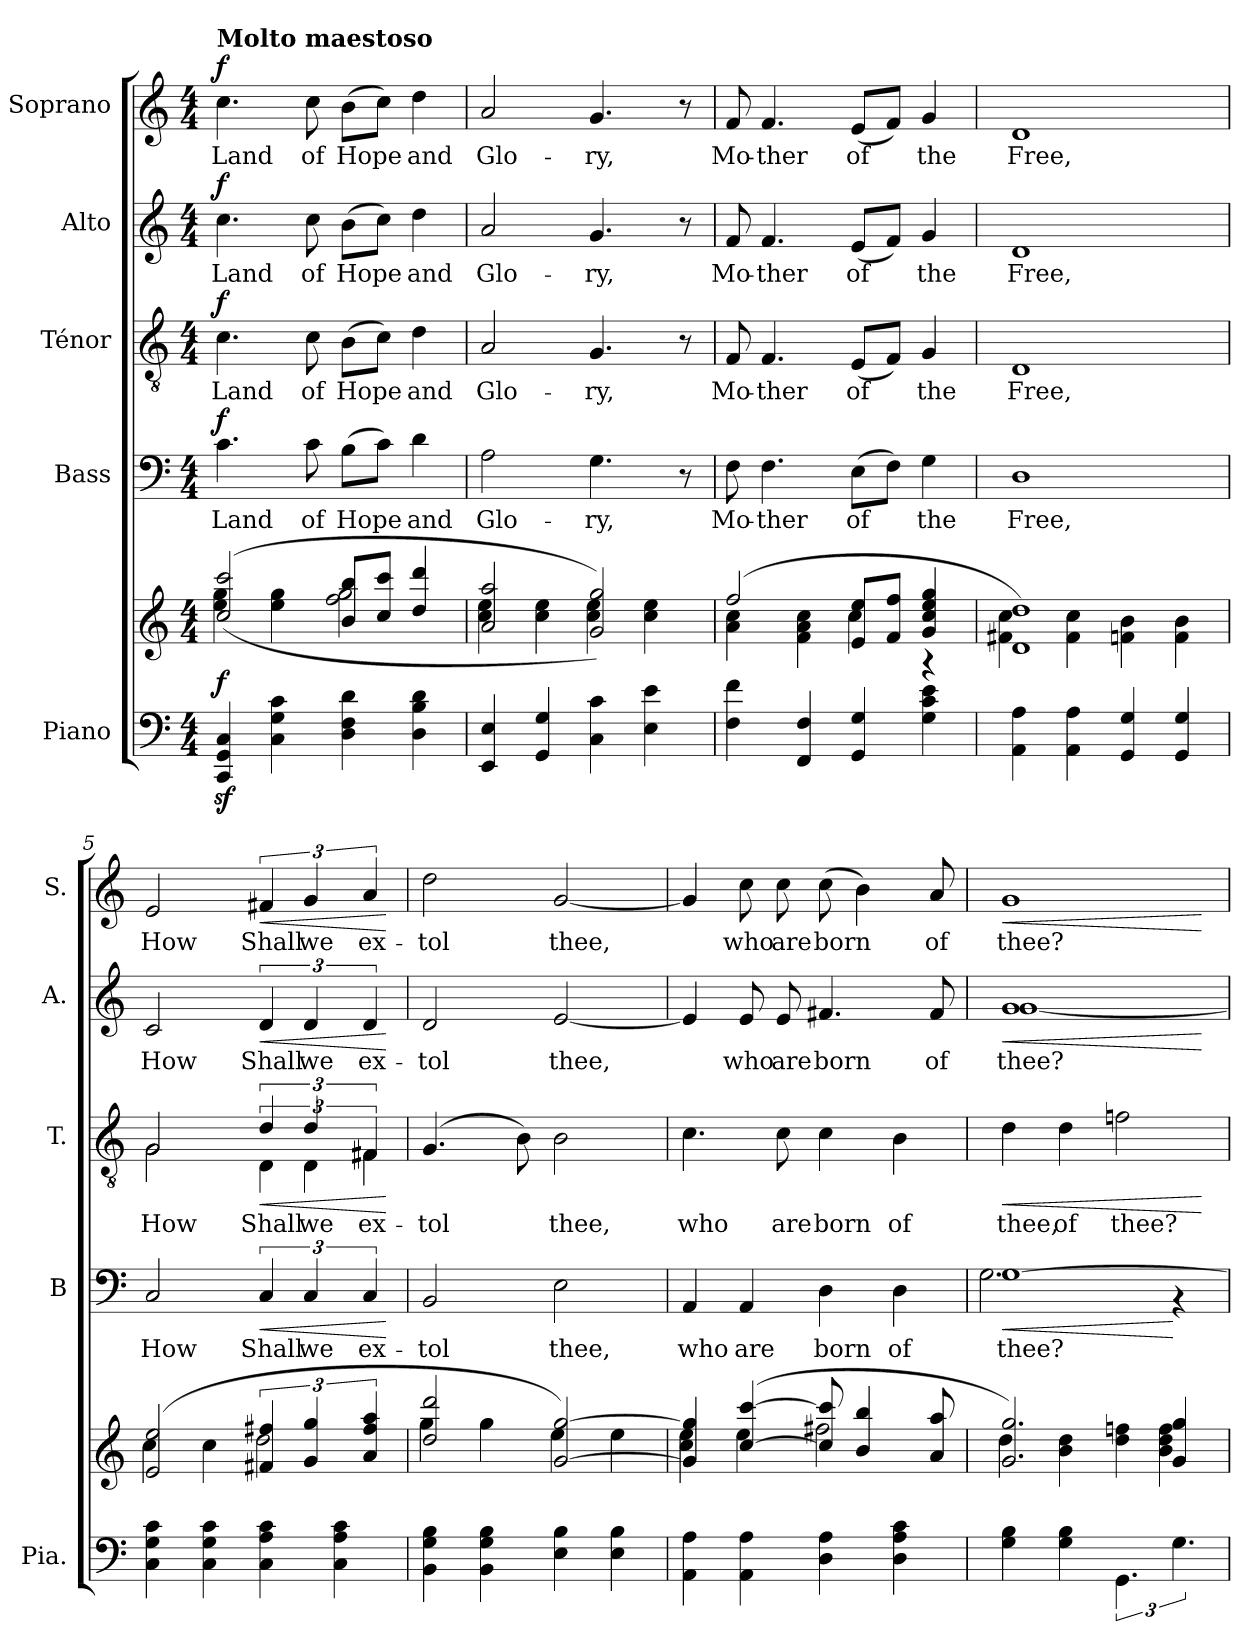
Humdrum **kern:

**kern	**kern	**dynam	**kern	**text	**dynam	**kern	**text	**dynam	**kern	**text	**dynam	**kern	**text	**dynam
*part5	*part5	*part5	*part4	*part4	*part4	*part3	*part3	*part3	*part2	*part2	*part2	*part1	*part1	*part1
*staff6	*staff5	*staff5/6	*staff4	*staff4	*staff4	*staff3	*staff3	*staff3	*staff2	*staff2	*staff2	*staff1	*staff1	*staff1
*I"Piano	*	*	*I"Bass	*	*	*I"Ténor	*	*	*I"Alto	*	*	*I"Soprano	*	*
*I'Pia.	*	*	*I'B	*	*	*I'T.	*	*	*I'A.	*	*	*I'S.	*	*
*clefF4	*clefG2	*	*clefF4	*	*	*clefGv2	*	*	*clefG2	*	*	*clefG2	*	*
*k[]	*k[]	*	*k[]	*	*	*k[]	*	*	*k[]	*	*	*k[]	*	*
*M4/4	*M4/4	*	*M4/4	*	*	*M4/4	*	*	*M4/4	*	*	*M4/4	*	*
=1	=1	=1	=1	=1	=1	=1	=1	=1	=1	=1	=1	=1	=1	=1
*	*^	*	*	*	*	*	*	*	*	*	*	*	*	*
!	!	!	!	!	!	!	!	!	!	!	!	!	!LO:TX:a:B:t=Molto maestoso	!	!
!	!	!	!LO:DY:a=2	!	!	!LO:DY:a	!	!	!LO:DY:a	!	!	!LO:DY:a	!	!	!LO:DY:a
4CC/z> 4GG/z> 4C/z>	((2cc/ 2ccc/	4ee\ 4gg\	f	4.c\	Land	f	4.c\	Land	f	4.cc\	Land	f	4.cc\	Land	f
4C\ 4G\ 4c\	.	4ee\ 4gg\	.	.	.	.	.	.	.	.	.	.	.	.	.
.	.	.	.	8c\	of	.	8c\	of	.	8cc\	of	.	8cc\	of	.
4D\ 4F\ 4d\	8b/ 8bb/L	2ff\ 2gg\	.	(8B\L	-Hope	.	(8B\L	-Hope	.	(8b\L	-Hope	.	(8b\L	-Hope	.
.	8cc/ 8ccc/J	.	.	8c\J)	.	.	8c\J)	.	.	8cc\J)	.	.	8cc\J)	.	.
4D\ 4B\ 4d\	4dd/ 4ddd/	.	.	4d\	and	.	4d\	and	.	4dd\	and	.	4dd\	and	.
=2	=2	=2	=2	=2	=2	=2	=2	=2	=2	=2	=2	=2	=2	=2	=2
4EE/ 4E/	2a/ 2aa/	4cc\ 4ee\	.	2A\	Glo-	.	2A/	Glo-	.	2a/	Glo-	.	2a/	Glo-	.
4GG/ 4G/	.	4cc\ 4ee\	.	.	.	.	.	.	.	.	.	.	.	.	.
4C\ 4c\	2g/ 2gg/))	4cc\ 4ee\	.	4.G\	-ry,	.	4.G/	-ry,	.	4.g/	-ry,	.	4.g/	-ry,	.
4E\ 4e\	.	4cc\ 4ee\	.	.	.	.	.	.	.	.	.	.	.	.	.
.	.	.	.	8r	.	.	8r	.	.	8r	.	.	8r	.	.
=3	=3	=3	=3	=3	=3	=3	=3	=3	=3	=3	=3	=3	=3	=3	=3
4F\ 4f\	(2ff/	4a\ 4cc\	.	8F\	Mo-	.	8F/	Mo-	.	8f/	Mo-	.	8f/	Mo-	.
.	.	.	.	4.F\	-ther	.	4.F/	-ther	.	4.f/	-ther	.	4.f/	-ther	.
4FF/ 4F/	.	4f\ 4a\ 4cc\	.	.	.	.	.	.	.	.	.	.	.	.	.
4GG/ 4G/	8e/ 8ee/L	4cc\	.	(8E\L	of	.	(8E/L	of	.	(8e/L	of	.	(8e/L	of	.
.	8f/ 8ff/J	.	.	8F\J)	.	.	8F/J)	.	.	8f/J)	.	.	8f/J)	.	.
4G\ 4c\ 4e\	4g/ 4cc/ 4ee/ 4gg/	4r	.	4G\	the	.	4G/	the	.	4g/	the	.	4g/	the	.
=4	=4	=4	=4	=4	=4	=4	=4	=4	=4	=4	=4	=4	=4	=4	=4
4AA\ 4A\	1d 1dd)	4f#X\ 4cc\	.	1D	Free,	.	1D	Free,	.	1d	Free,	.	1d	Free,	.
4AA\ 4A\	.	4f#\ 4cc\	.	.	.	.	.	.	.	.	.	.	.	.	.
4GG/ 4G/	.	4fn\ 4b\	.	.	.	.	.	.	.	.	.	.	.	.	.
4GG/ 4G/	.	4f\ 4b\	.	.	.	.	.	.	.	.	.	.	.	.	.
!!LO:LB:g=z
=5	=5	=5	=5	=5	=5	=5	=5	=5	=5	=5	=5	=5	=5	=5	=5
*	*	*	*	*	*	*	*^	*	*	*	*	*	*	*	*
4C\ 4G\ 4c\	(2e/ 2ee/	4cc\	.	2C/	How	.	2G/	2G\	How	.	2c/	How	.	2e/	How	.
4C\ 4G\ 4c\	.	4cc\	.	.	.	.	.	.	.	.	.	.	.	.	.	.
!	!	!	!	!	!	!LO:HP:b	!	!	!	!LO:HP:b	!	!	!LO:HP:b	!	!	!LO:HP:b
4C\ 4A\ 4c\	6f#X/ 6ff#X/	2dd\	.	6C/	Shall	<	6d/	6D\	Shall	<	6d/	Shall	<	6f#X/	Shall	<
.	6g/ 6gg/	.	.	6C/	we	.	6d/	6D\	we	.	6d/	we	.	6g/	we	.
4C\ 4A\ 4c\	.	.	.	.	.	.	.	.	.	.	.	.	.	.	.	.
.	6a/ 6ff#/ 6aa/	.	.	6C/	ex-	.	6F#X/	6F#\	ex-	.	6d/	ex-	.	6a/	ex-	.
*	*v	*v	*	*	*	*	*v	*v	*	*	*	*	*	*	*	*
.	.	.	.	.	[	.	.	[	.	.	[	.	.	[
=6	=6	=6	=6	=6	=6	=6	=6	=6	=6	=6	=6	=6	=6	=6
*	*^	*	*	*	*	*	*	*	*	*	*	*	*	*
4BB\ 4G\ 4B\	2dd/ 2ddd/	4gg\	.	2BB/	-tol	.	(4.G/	-tol	.	2d/	-tol	.	2dd\	-tol	.
4BB\ 4G\ 4B\	.	4gg\	.	.	.	.	.	.	.	.	.	.	.	.	.
.	.	.	.	.	.	.	8B\)	.	.	.	.	.	.	.	.
4E\ 4B\	[2g/ [2gg/)	4ee\	.	2E\	thee,	.	2B\	thee,	.	[2e/	thee,	.	[2g/	thee,	.
4E\ 4B\	.	4ee\	.	.	.	.	.	.	.	.	.	.	.	.	.
=7	=7	=7	=7	=7	=7	=7	=7	=7	=7	=7	=7	=7	=7	=7	=7
4AA\ 4A\	4g/] 4gg/]	4cc\ 4ee\	.	4AA/	who	.	4.c\	who	.	4e/]	.	.	4g/]	.	.
4AA\ 4A\	([4cc/ [4ccc/	4ee\	.	4AA/	are	.	.	.	.	8e/	who	.	8cc\	who	.
.	.	.	.	.	.	.	8c\	are	.	8e/	are	.	8cc\	are	.
4D\ 4A\	8cc/] 8ccc/]	2ff#X\	.	4D\	born	.	4c\	born	.	4.f#X/	born	.	(8cc\	born	.
.	4b/ 4bb/	.	.	.	.	.	.	.	.	.	.	.	4b\)	.	.
4D\ 4A\ 4c\	.	.	.	4D\	of	.	4B\	of	.	.	.	.	.	.	.
.	8a/ 8aa/	.	.	.	.	.	.	.	.	8f#/	of	.	8a/	of	.
=8	=8	=8	=8	=8	=8	=8	=8	=8	=8	=8	=8	=8	=8	=8	=8
!	!	!	!	!	!	!LO:HP:b	!	!	!	!	!	!	!	!	!
!	!	!	!	!	!	!LO:HP:n=1:b	!	!	!LO:HP:b	!	!	!LO:HP:b	!	!	!LO:HP:b
*	*	*	*	*^	*	*	*	*	*	*^	*	*	*	*	*
4G\ 4B\	2.g/ 2.gg/)	4dd\	.	[1G	2.G\	thee?	< <	4d\	thee,	<	1g	[1g	thee?	<	1g	thee?	<
4G\ 4B\	.	4b\ 4dd\	.	.	.	.	.	4d\	of	.	.	.	.	.	.	.	.
6.GG\	.	4dd\ 4ffn\	.	.	.	.	.	2fn\	thee?	.	.	.	.	.	.	.	.
6.G\	4g/ 4gg/	4b\ 4dd\ 4ff\	.	.	4r	.	[	.	.	.	.	.	.	.	.	.	.
*	*v	*v	*	*	*	*	*	*	*	*	*v	*v	*	*	*	*	*
*	*	*	*v	*v	*	*	*	*	*	*	*	*	*	*	*
.	.	.	.	.	[	.	.	[	.	.	[	.	.	[
=	=	=	=	=	=	=	=	=	=	=	=	=	=	=
*-	*-	*-	*-	*-	*-	*-	*-	*-	*-	*-	*-	*-	*-	*-
